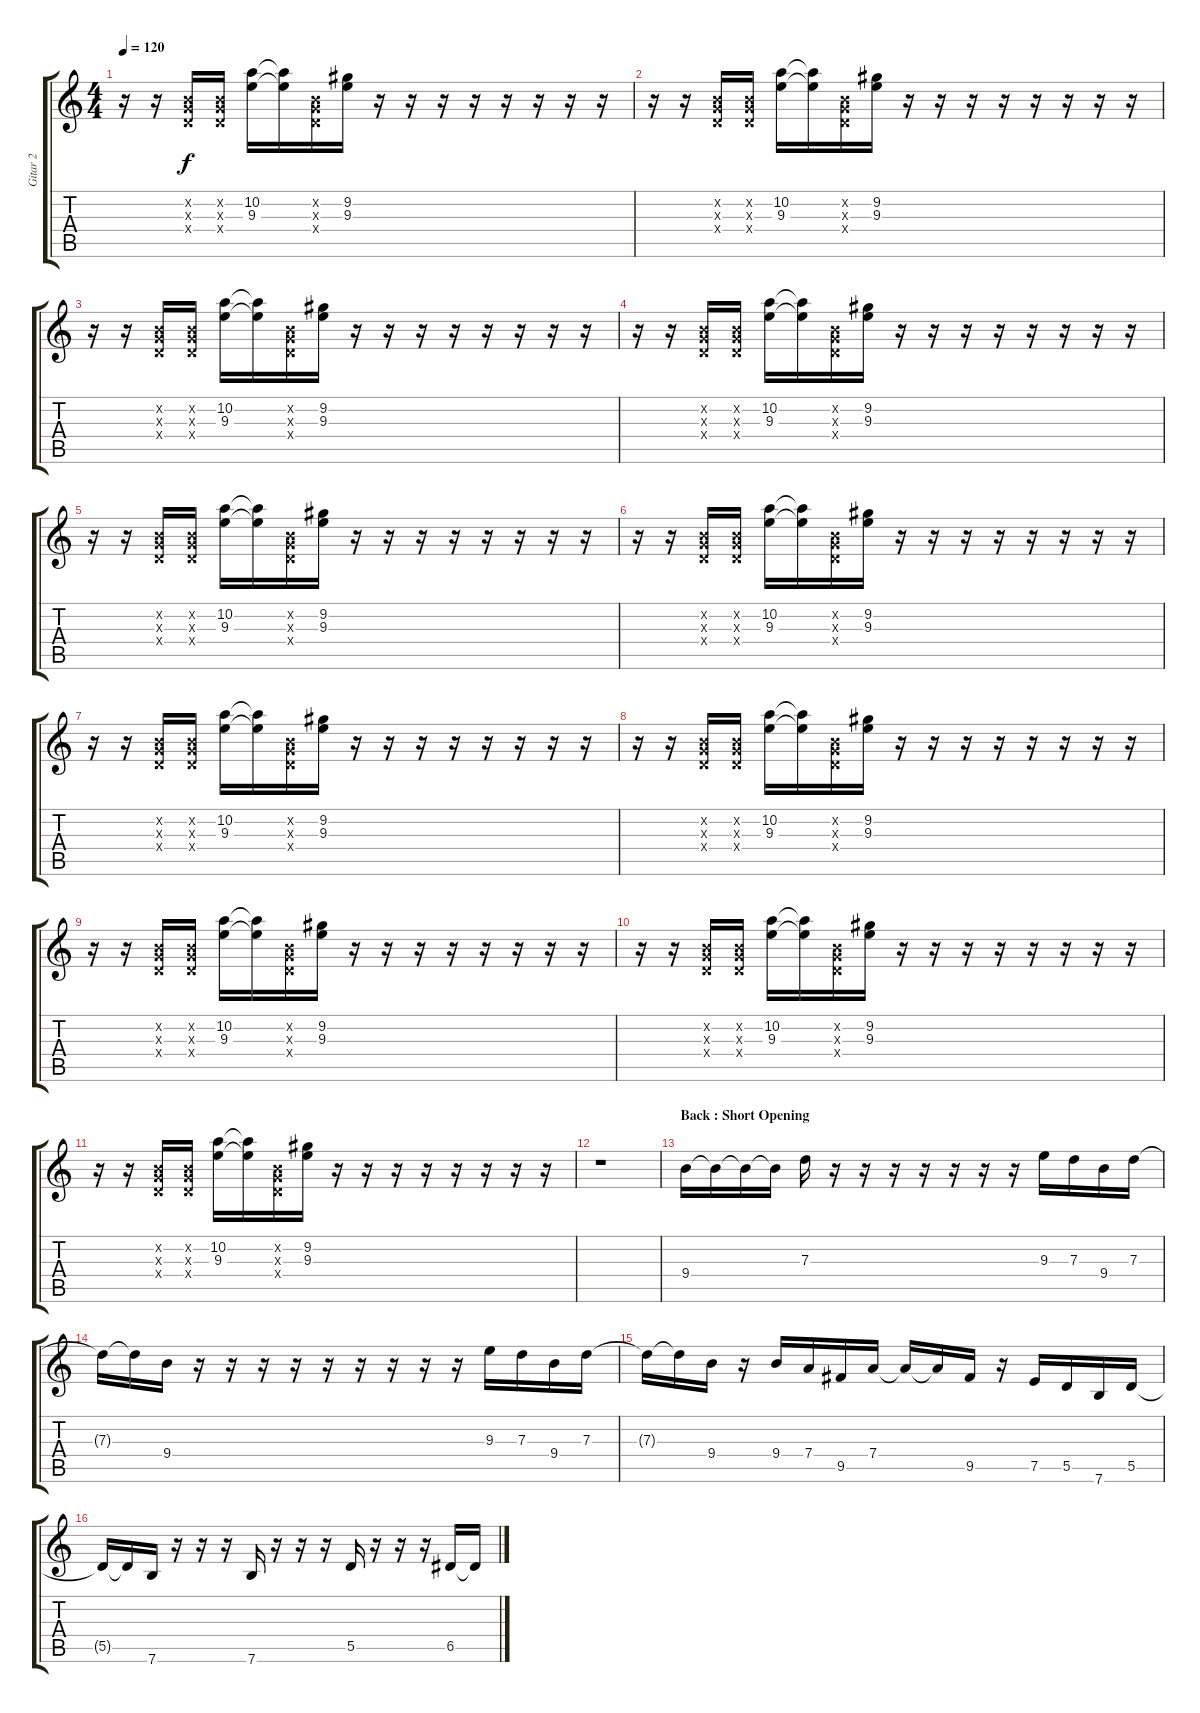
\track ("Gitar 2" "Gitar 2") {instrument acousticguitarsteel}
\staff {score tabs}
\tuning (E4 B3 G3 D3 A2 E2) {hide}
\ts (4 4)
\tempo 120
\clef g2
\ks c
r.16{dy f} r.16 (0.2{x} 0.3{x} 0.4{x}).16 (0.2{x} 0.3{x} 0.4{x}).16 (10.2 9.3).16 (10.2{t} 9.3{t}).16 (0.2{x} 0.3{x} 0.4{x}).16 (9.2 9.3).16 r.16 r.16 r.16 r.16 r.16 r.16 r.16 r.16 |
r.16 r.16 (0.2{x} 0.3{x} 0.4{x}).16 (0.2{x} 0.3{x} 0.4{x}).16 (10.2 9.3).16 (10.2{t} 9.3{t}).16 (0.2{x} 0.3{x} 0.4{x}).16 (9.2 9.3).16 r.16 r.16 r.16 r.16 r.16 r.16 r.16 r.16 |
r.16 r.16 (0.2{x} 0.3{x} 0.4{x}).16 (0.2{x} 0.3{x} 0.4{x}).16 (10.2 9.3).16 (10.2{t} 9.3{t}).16 (0.2{x} 0.3{x} 0.4{x}).16 (9.2 9.3).16 r.16 r.16 r.16 r.16 r.16 r.16 r.16 r.16 |
r.16 r.16 (0.2{x} 0.3{x} 0.4{x}).16 (0.2{x} 0.3{x} 0.4{x}).16 (10.2 9.3).16 (10.2{t} 9.3{t}).16 (0.2{x} 0.3{x} 0.4{x}).16 (9.2 9.3).16 r.16 r.16 r.16 r.16 r.16 r.16 r.16 r.16 |
r.16 r.16 (0.2{x} 0.3{x} 0.4{x}).16 (0.2{x} 0.3{x} 0.4{x}).16 (10.2 9.3).16 (10.2{t} 9.3{t}).16 (0.2{x} 0.3{x} 0.4{x}).16 (9.2 9.3).16 r.16 r.16 r.16 r.16 r.16 r.16 r.16 r.16 |
r.16 r.16 (0.2{x} 0.3{x} 0.4{x}).16 (0.2{x} 0.3{x} 0.4{x}).16 (10.2 9.3).16 (10.2{t} 9.3{t}).16 (0.2{x} 0.3{x} 0.4{x}).16 (9.2 9.3).16 r.16 r.16 r.16 r.16 r.16 r.16 r.16 r.16 |
r.16 r.16 (0.2{x} 0.3{x} 0.4{x}).16 (0.2{x} 0.3{x} 0.4{x}).16 (10.2 9.3).16 (10.2{t} 9.3{t}).16 (0.2{x} 0.3{x} 0.4{x}).16 (9.2 9.3).16 r.16 r.16 r.16 r.16 r.16 r.16 r.16 r.16 |
r.16 r.16 (0.2{x} 0.3{x} 0.4{x}).16 (0.2{x} 0.3{x} 0.4{x}).16 (10.2 9.3).16 (10.2{t} 9.3{t}).16 (0.2{x} 0.3{x} 0.4{x}).16 (9.2 9.3).16 r.16 r.16 r.16 r.16 r.16 r.16 r.16 r.16 |
r.16 r.16 (0.2{x} 0.3{x} 0.4{x}).16 (0.2{x} 0.3{x} 0.4{x}).16 (10.2 9.3).16 (10.2{t} 9.3{t}).16 (0.2{x} 0.3{x} 0.4{x}).16 (9.2 9.3).16 r.16 r.16 r.16 r.16 r.16 r.16 r.16 r.16 |
r.16 r.16 (0.2{x} 0.3{x} 0.4{x}).16 (0.2{x} 0.3{x} 0.4{x}).16 (10.2 9.3).16 (10.2{t} 9.3{t}).16 (0.2{x} 0.3{x} 0.4{x}).16 (9.2 9.3).16 r.16 r.16 r.16 r.16 r.16 r.16 r.16 r.16 |
r.16 r.16 (0.2{x} 0.3{x} 0.4{x}).16 (0.2{x} 0.3{x} 0.4{x}).16 (10.2 9.3).16 (10.2{t} 9.3{t}).16 (0.2{x} 0.3{x} 0.4{x}).16 (9.2 9.3).16 r.16 r.16 r.16 r.16 r.16 r.16 r.16 r.16 |
r.1 |
\section ("" "Back : Short Opening")
9.4.16 9.4{t}.16 9.4{t}.16 9.4{t}.16 7.3.16 r.16 r.16 r.16 r.16 r.16 r.16 r.16 9.3.16 7.3.16 9.4.16 7.3.16 |
7.3{t}.16 7.3{t}.16 9.4.16 r.16 r.16 r.16 r.16 r.16 r.16 r.16 r.16 r.16 9.3.16 7.3.16 9.4.16 7.3.16 |
7.3{t}.16 7.3{t}.16 9.4.16 r.16 9.4.16 7.4.16 9.5.16 7.4.16 7.4{t}.16 7.4{t}.16 9.5.16 r.16 7.5.16 5.5.16 7.6.16 5.5.16 |
5.5{t}.16 5.5{t}.16 7.6.16 r.16 r.16 r.16 7.6.16 r.16 r.16 r.16 5.5.16 r.16 r.16 r.16 6.5.16 6.5{t}.16
